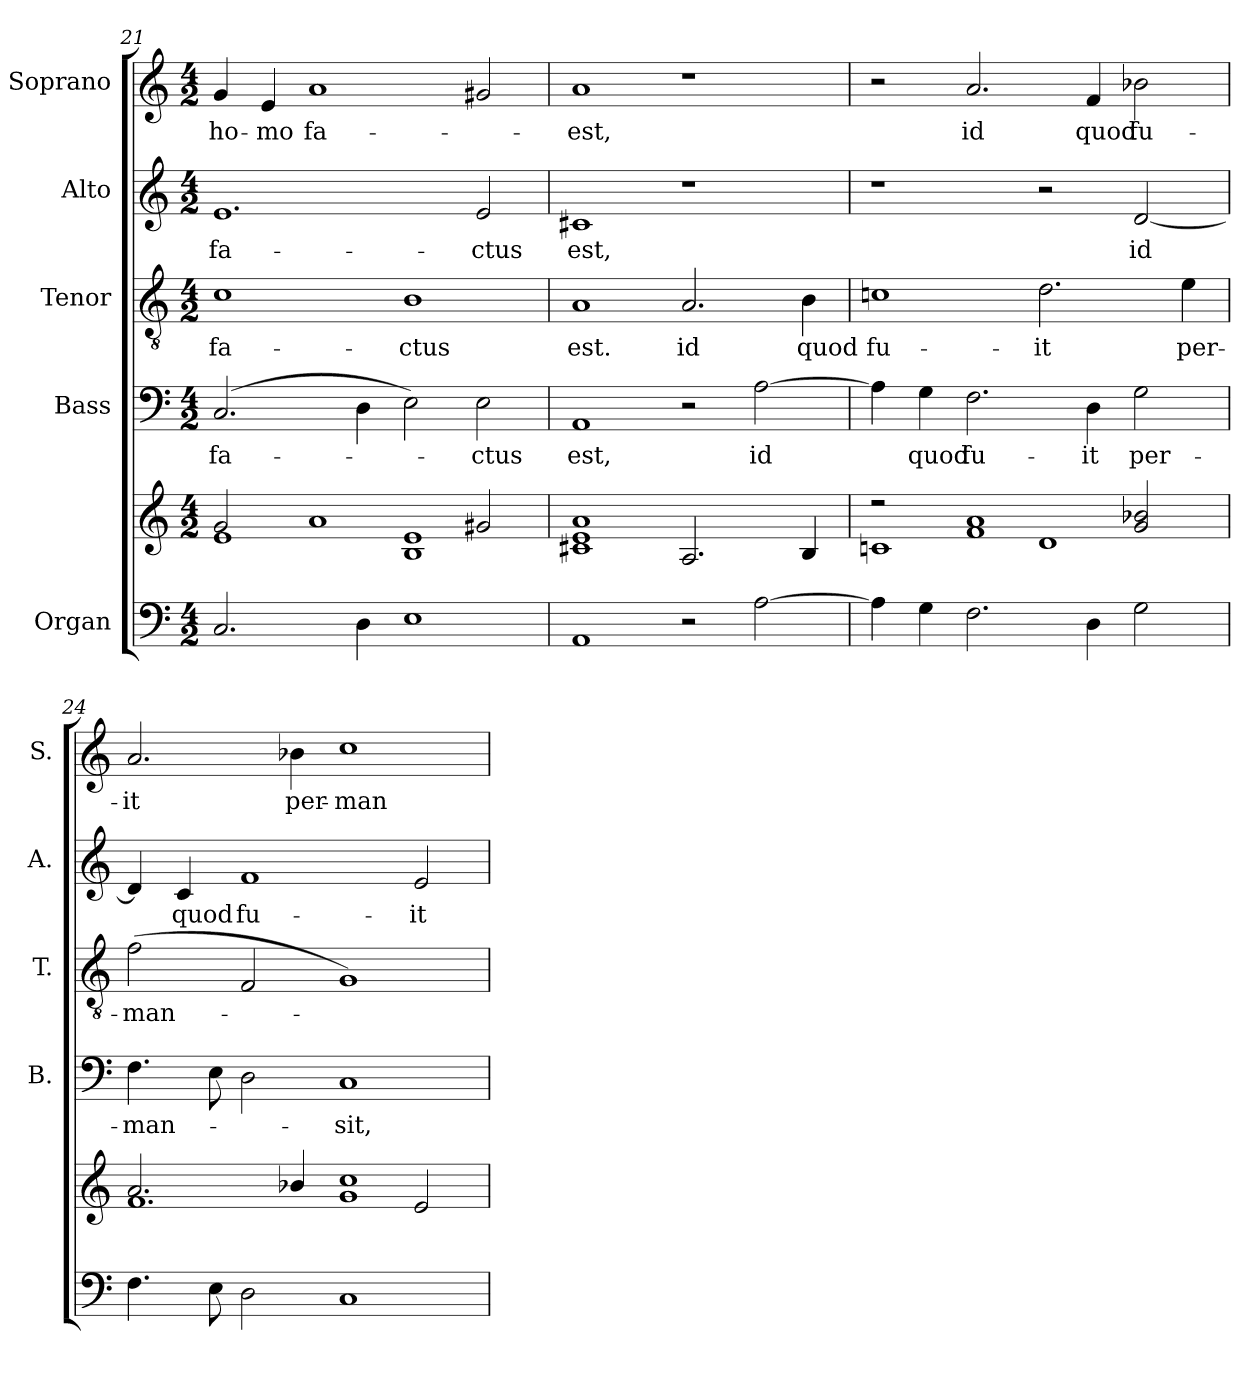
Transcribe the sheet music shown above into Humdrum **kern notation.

**kern	**kern	**kern	**text	**kern	**text	**kern	**text	**kern	**text
*part5	*part5	*part4	*part4	*part3	*part3	*part2	*part2	*part1	*part1
*staff6	*staff5	*staff4	*staff4	*staff3	*staff3	*staff2	*staff2	*staff1	*staff1
*I"Organ	*	*I"Bass	*	*I"Tenor	*	*I"Alto	*	*I"Soprano	*
*	*	*I'B.	*	*I'T.	*	*I'A.	*	*I'S.	*
*clefF4	*clefG2	*clefF4	*	*clefGv2	*	*clefG2	*	*clefG2	*
*	*	*	*	*ITrd7c12	*	*	*	*	*
*k[]	*k[]	*k[]	*	*k[]	*	*k[]	*	*k[]	*
*C:	*C:	*C:	*	*C:	*	*C:	*	*C:	*
*M4/2	*M4/2	*M4/2	*	*M4/2	*	*M4/2	*	*M4/2	*
=21	=21	=21	=21	=21	=21	=21	=21	=21	=21
*	*^	*	*	*	*	*	*	*	*
!	!	!	!	!LO:LY:b:color=#000000	!	!	!	!	!	!
!	!	!	!	!	!	!LO:LY:b:color=#000000	!	!	!	!
!	!	!	!	!	!	!	!	!LO:LY:b:color=#000000	!	!
!	!	!	!	!	!	!	!	!	!	!LO:LY:b:color=#000000
2.Ci/	2gi/	1ei	(2.Ci/	fa-	1Ci	fa-	1.ei	fa-	4gi/	ho-
!	!	!	!	!	!	!	!	!	!	!LO:LY:b:color=#000000
.	.	.	.	.	.	.	.	.	4ei/	-mo
!	!	!	!	!	!	!	!	!	!	!LO:LY:b:color=#000000
.	1ai	.	.	.	.	.	.	.	1ai	fa-
4Di\	.	.	4Di\	.	.	.	.	.	.	.
!	!	!	!	!	!	!LO:LY:b:color=#000000	!	!	!	!
1Ei	.	1Bi 1ei	2Ei\)	.	1BBi	-ctus	.	.	.	.
!	!	!	!	!LO:LY:b:color=#000000	!	!	!	!	!	!
!	!	!	!	!	!	!	!	!LO:LY:b:color=#000000	!	!
.	2g#Xi/	.	2Ei\	-ctus	.	.	2ei/	-ctus	2g#Xi/	.
*	*v	*v	*	*	*	*	*	*	*	*
=22	=22	=22	=22	=22	=22	=22	=22	=22	=22
!	!	!	!LO:LY:b:color=#000000	!	!	!	!	!	!
!	!	!	!	!	!LO:LY:b:color=#000000	!	!	!	!
!	!	!	!	!	!	!	!LO:LY:b:color=#000000	!	!
!	!	!	!	!	!	!	!	!	!LO:LY:b:color=#000000
1AAi	1c#Xi 1ei 1ai	1AAi	est,	1AAi	est.	1c#Xi	est,	1ai	est,
!	!	!	!	!	!LO:LY:b:color=#000000	!	!	!	!
2r	2.Ai/	2r	.	2.AAi/	id	1r	.	1r	.
!	!	!	!LO:LY:b:color=#000000	!	!	!	!	!	!
[2Ai\	.	[2Ai\	id	.	.	.	.	.	.
!	!	!	!	!	!LO:LY:b:color=#000000	!	!	!	!
.	4Bi/	.	.	4BBi\	quod	.	.	.	.
=23	=23	=23	=23	=23	=23	=23	=23	=23	=23
*	*^	*	*	*	*	*	*	*	*
!	!	!	!	!	!	!LO:LY:b:color=#000000	!	!	!	!
4Ai\]	2r	1cni	4Ai\]	.	1Cni	fu-	1r	.	2r	.
!	!	!	!	!LO:LY:b:color=#000000	!	!	!	!	!	!
4Gi\	.	.	4Gi\	quod	.	.	.	.	.	.
!	!	!	!	!LO:LY:b:color=#000000	!	!	!	!	!	!
!	!	!	!	!	!	!	!	!	!	!LO:LY:b:color=#000000
2.Fi\	1fi 1ai	.	2.Fi\	fu-	.	.	.	.	2.ai/	id
!	!	!	!	!	!	!LO:LY:b:color=#000000	!	!	!	!
.	.	1di	.	.	2.Di\	-it	2r	.	.	.
!	!	!	!	!LO:LY:b:color=#000000	!	!	!	!	!	!
!	!	!	!	!	!	!	!	!	!	!LO:LY:b:color=#000000
4Di\	.	.	4Di\	-it	.	.	.	.	4fi/	quod
!	!	!	!	!LO:LY:b:color=#000000	!	!	!	!	!	!
!	!	!	!	!	!	!	!	!LO:LY:b:color=#000000	!	!
!	!	!	!	!	!	!	!	!	!	!LO:LY:b:color=#000000
2Gi\	2gi/ 2b-Xi	.	2Gi\	per-	.	.	[2di/	id	2b-Xi\	fu-
!	!	!	!	!	!	!LO:LY:b:color=#000000	!	!	!	!
.	.	.	.	.	4Ei\	per-	.	.	.	.
=24	=24	=24	=24	=24	=24	=24	=24	=24	=24	=24
!	!	!	!	!LO:LY:b:color=#000000	!	!	!	!	!	!
!	!	!	!	!	!	!LO:LY:b:color=#000000	!	!	!	!
!	!	!	!	!	!	!	!	!	!	!LO:LY:b:color=#000000
4.Fi\	2.ai/	1.fi	4.Fi\	-man-	(2Fi\	-man-	4di/]	.	2.ai/	-it
!	!	!	!	!	!	!	!	!LO:LY:b:color=#000000	!	!
.	.	.	.	.	.	.	4ci/	quod	.	.
8Ei\	.	.	8Ei\	.	.	.	.	.	.	.
!	!	!	!	!	!	!	!	!LO:LY:b:color=#000000	!	!
2Di\	.	.	2Di\	.	2FFi/	.	1fi	fu-	.	.
!	!	!	!	!	!	!	!	!	!	!LO:LY:b:color=#000000
.	4b-Xi/	.	.	.	.	.	.	.	4b-Xi\	per-
!	!	!	!	!LO:LY:b:color=#000000	!	!	!	!	!	!
!	!	!	!	!	!	!	!	!	!	!LO:LY:b:color=#000000
1Ci	1gi 1cci	.	1Ci	-sit,	1GGi)	.	.	.	1cci	-man-
!	!	!	!	!	!	!	!	!LO:LY:b:color=#000000	!	!
.	.	2ei/	.	.	.	.	2ei/	-it	.	.
*	*v	*v	*	*	*	*	*	*	*	*
=	=	=	=	=	=	=	=	=	=
*-	*-	*-	*-	*-	*-	*-	*-	*-	*-
